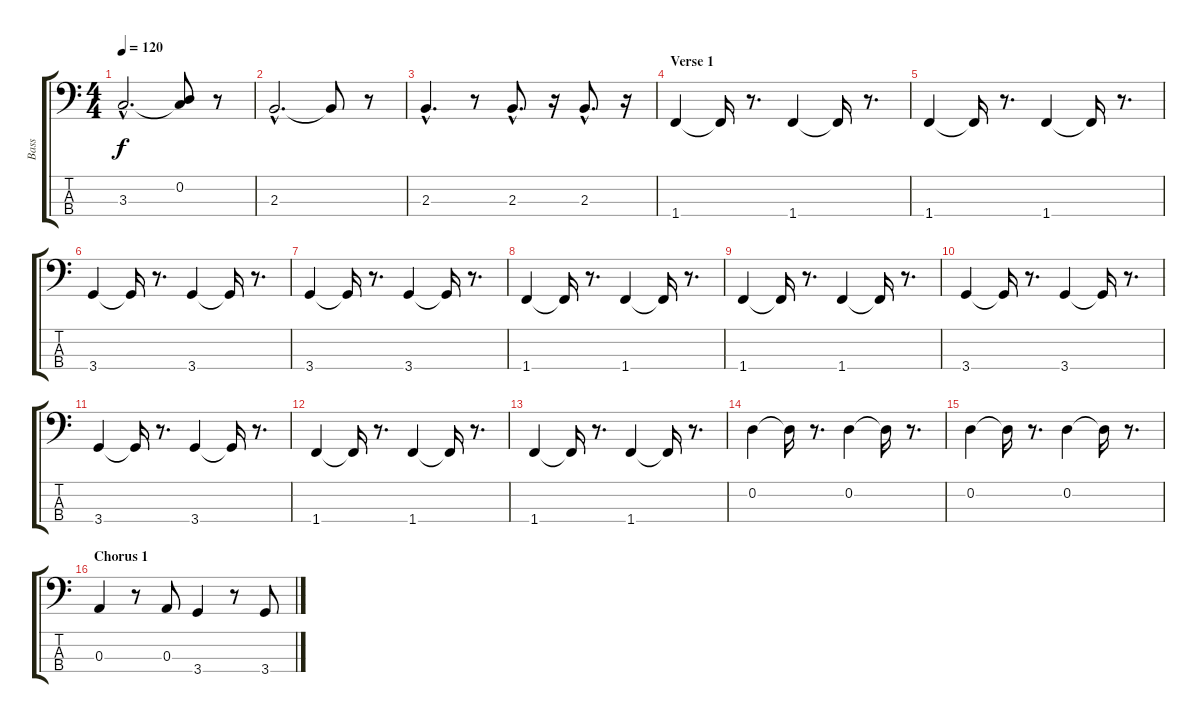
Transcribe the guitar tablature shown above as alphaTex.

\track ("Bass" "Bass") {instrument electricbassfinger}
\staff {score tabs}
\tuning (G2 D2 A1 E1) {hide}
\ts (4 4)
\tempo 120
\clef f4
\ks c
3.3{hac}.2{d dy f} (0.2{t} 3.3{t}).8 r.8 |
2.3{hac}.2{d} 2.3{t}.8 r.8 |
2.3{hac}.4{d} r.8 2.3{hac}.8{d} r.16 2.3{hac}.8{d} r.16 |
\section ("" "Verse 1")
1.4.4 1.4{t}.16 r.8{d} 1.4.4 1.4{t}.16 r.8{d} |
1.4.4 1.4{t}.16 r.8{d} 1.4.4 1.4{t}.16 r.8{d} |
3.4.4 3.4{t}.16 r.8{d} 3.4.4 3.4{t}.16 r.8{d} |
3.4.4 3.4{t}.16 r.8{d} 3.4.4 3.4{t}.16 r.8{d} |
1.4.4 1.4{t}.16 r.8{d} 1.4.4 1.4{t}.16 r.8{d} |
1.4.4 1.4{t}.16 r.8{d} 1.4.4 1.4{t}.16 r.8{d} |
3.4.4 3.4{t}.16 r.8{d} 3.4.4 3.4{t}.16 r.8{d} |
3.4.4 3.4{t}.16 r.8{d} 3.4.4 3.4{t}.16 r.8{d} |
1.4.4 1.4{t}.16 r.8{d} 1.4.4 1.4{t}.16 r.8{d} |
1.4.4 1.4{t}.16 r.8{d} 1.4.4 1.4{t}.16 r.8{d} |
0.2.4 0.2{t}.16 r.8{d} 0.2.4 0.2{t}.16 r.8{d} |
0.2.4 0.2{t}.16 r.8{d} 0.2.4 0.2{t}.16 r.8{d} |
\section ("" "Chorus 1")
0.3.4 r.8 0.3.8 3.4.4 r.8 3.4.8
